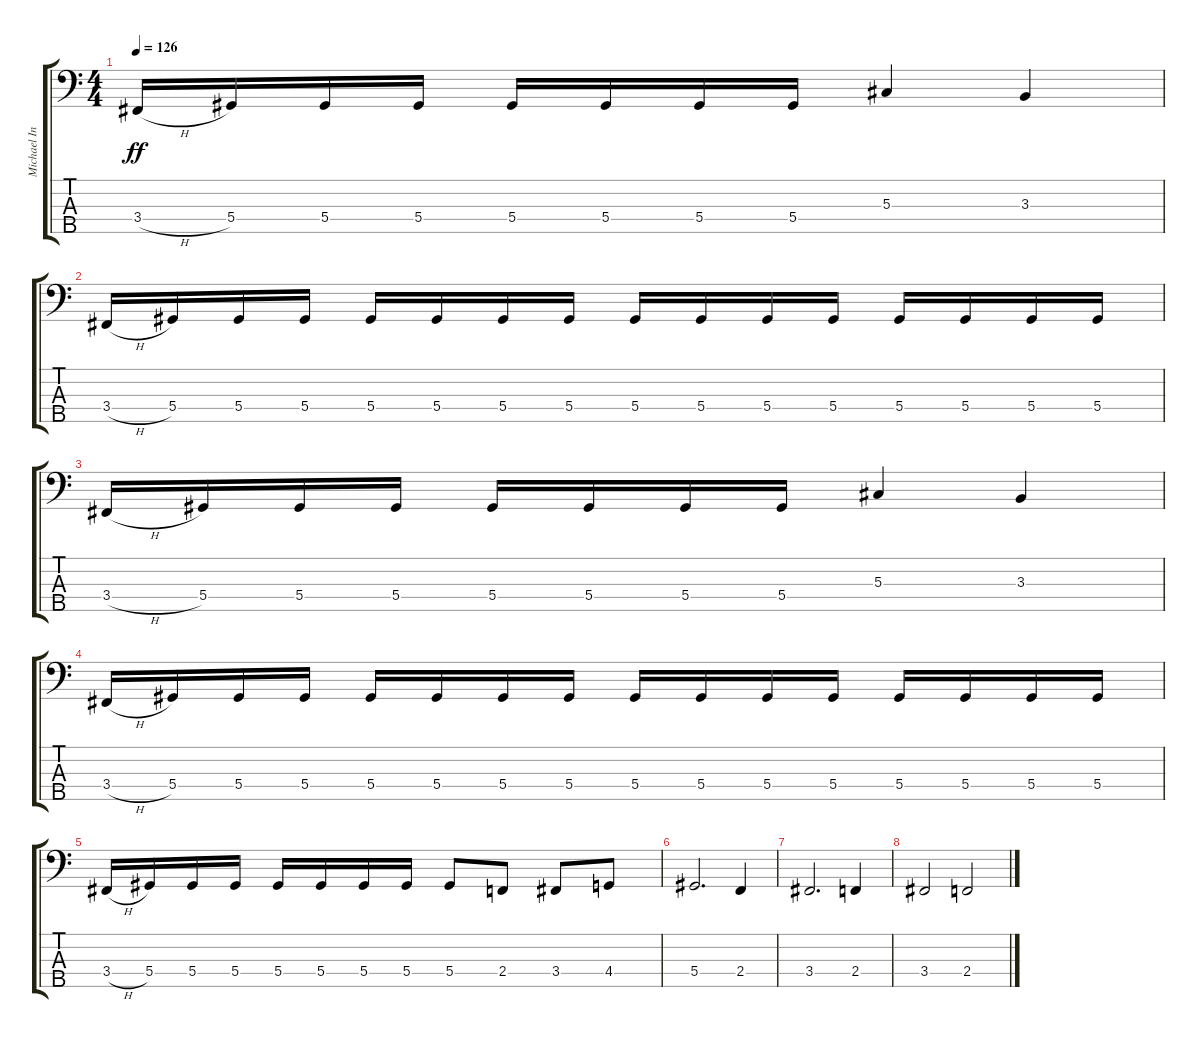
\track ("Michael Inez" "Michael In") {instrument electricbassfinger}
\staff {score tabs}
\tuning (Gb2 Db2 Ab1 Eb1 Bb0) {hide}
\ts (4 4)
\tempo 126
\clef f4
\ks c
3.4{h}.16{dy ff} 5.4.16 5.4.16 5.4.16 5.4.16 5.4.16 5.4.16 5.4.16 5.3.4 3.3.4 |
3.4{h}.16 5.4.16 5.4.16 5.4.16 5.4.16 5.4.16 5.4.16 5.4.16 5.4.16 5.4.16 5.4.16 5.4.16 5.4.16 5.4.16 5.4.16 5.4.16 |
3.4{h}.16 5.4.16 5.4.16 5.4.16 5.4.16 5.4.16 5.4.16 5.4.16 5.3.4 3.3.4 |
3.4{h}.16 5.4.16 5.4.16 5.4.16 5.4.16 5.4.16 5.4.16 5.4.16 5.4.16 5.4.16 5.4.16 5.4.16 5.4.16 5.4.16 5.4.16 5.4.16 |
3.4{h}.16 5.4.16 5.4.16 5.4.16 5.4.16 5.4.16 5.4.16 5.4.16 5.4.8 2.4.8 3.4.8 4.4.8 |
5.4.2{d} 2.4.4 |
3.4.2{d} 2.4.4 |
3.4.2 2.4.2
